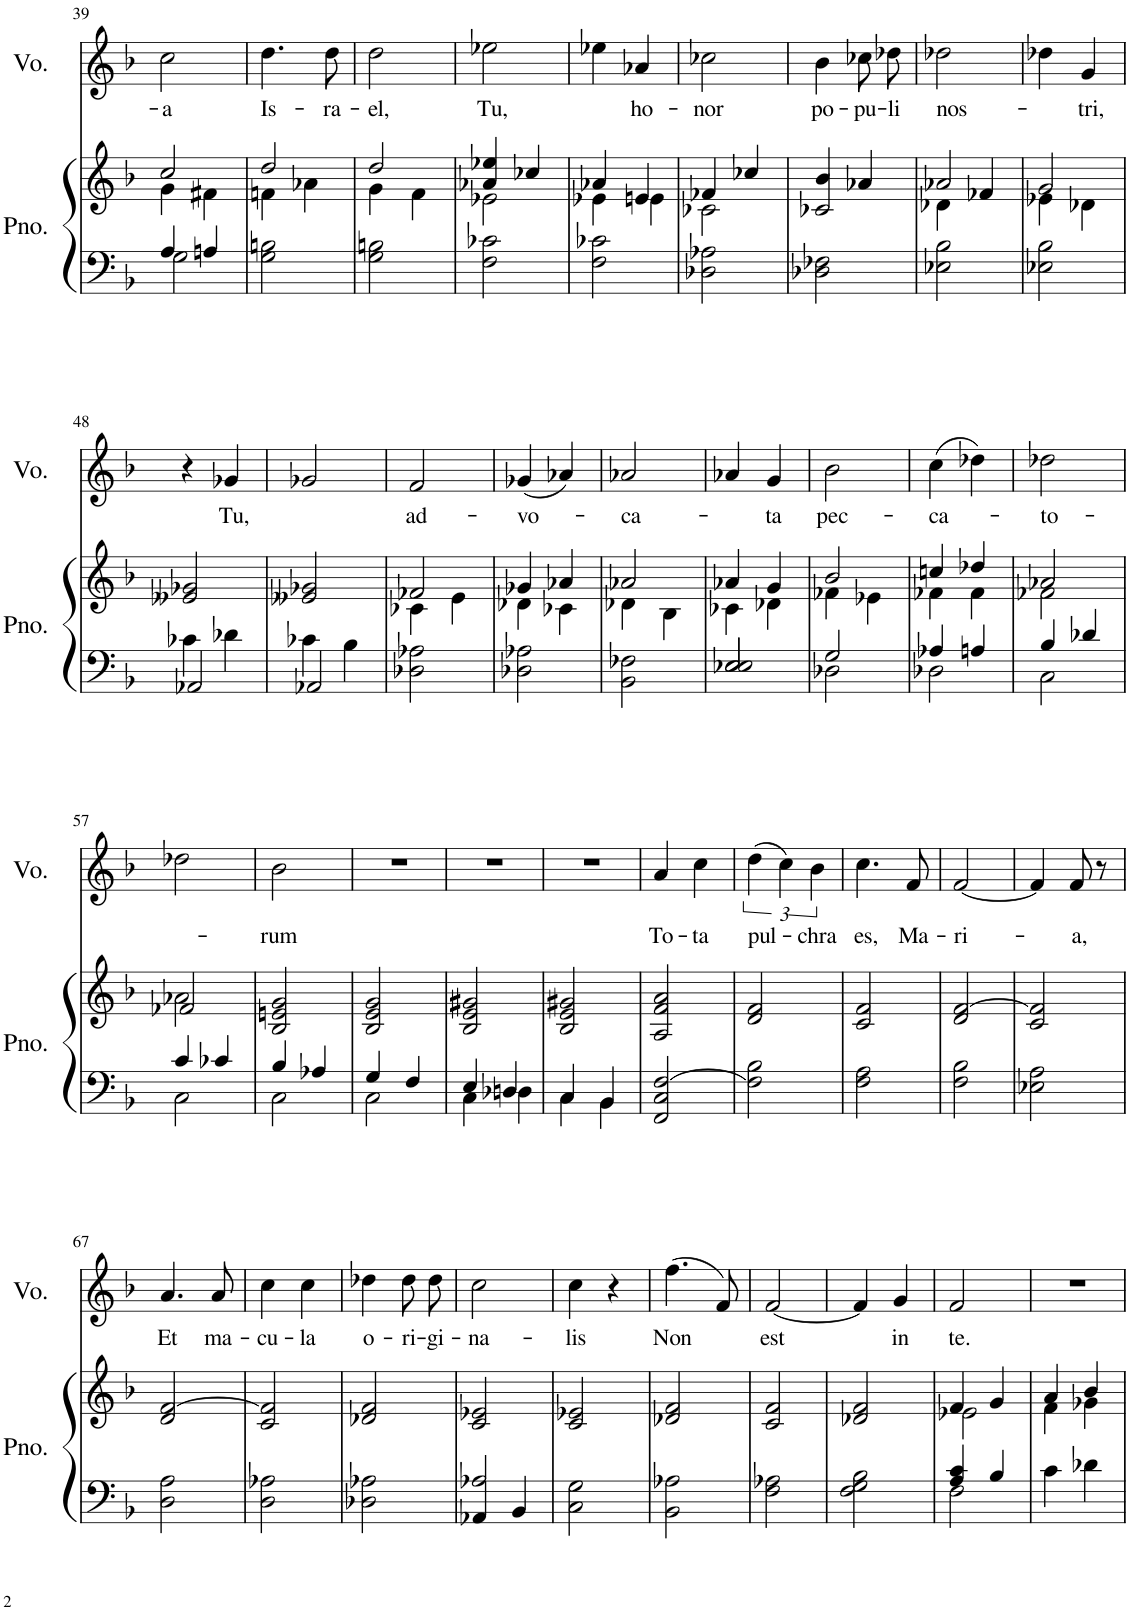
**kern	**kern	**kern	**text
*part2	*part2	*part1	*part1
*staff3	*staff2	*staff1	*staff1
*I"Piano	*	*I"Voice	*
*I'Pno.	*	*I'Vo.	*
!!LO:PB:g=z
*clefF4	*clefG2	*clefG2	*
*k[b-]	*k[b-]	*k[b-]	*
*M2/4	*M2/4	*M2/4	*
=39	=39	=39	=39
*^	*^	*	*
!	!	!	!	!	!LO:LY:b
2G\	4A/	2cc/	4g\	2cc\	-a
.	4An/	.	4f#X\	.	.
=40	=40	=40	=40	=40	=40
!	!	!	!	!	!LO:LY:b
*v	*v	*	*	*	*
2G\ 2Bn\	2dd/	4fn\	4.dd\	Is-
.	.	4a-X\	.	.
!	!	!	!	!LO:LY:b
.	.	.	8dd\	-ra-
=41	=41	=41	=41	=41
!	!	!	!	!LO:LY:b
2G\ 2Bn\	2dd/	4g\	2dd\	-el,
.	.	4f\	.	.
=42	=42	=42	=42	=42
!	!	!	!	!LO:LY:b
2F\ 2c-X\	2e-X\	4a-X/ 4ee-X/	2ee-X\	Tu,
.	.	4cc-X/	.	.
=43	=43	=43	=43	=43
2F\ 2c-X\	4e-X\	4a-X/	4ee-X\	.
!	!	!	!	!LO:LY:b
.	4e-/	4en\	4a-X/	ho-
=44	=44	=44	=44	=44
!	!	!	!	!LO:LY:b
2D-X\ 2A-X\	2c-X\	4f-X/	2cc-X\	-nor
.	.	4cc-X/	.	.
=45	=45	=45	=45	=45
!	!	!	!	!LO:LY:b
2D-X\ 2F-X\	2c-X/	4b-/	4b-\	po-
!	!	!	!	!LO:LY:b
.	.	4a-X/	8cc-X\L	-pu-
!	!	!	!	!LO:LY:b
.	.	.	8dd-X\J	-li
=46	=46	=46	=46	=46
!	!	!	!	!LO:LY:b
2E-X\ 2B-\	4d-X\	2a-X/	2dd-X\	nos-
.	4f-X/	.	.	.
=47	=47	=47	=47	=47
2E-X\ 2B-\	4e-X\	2g/	4dd-X\	.
!	!	!	!	!LO:LY:b
.	4d-X\	.	4g/	tri,
*	*v	*v	*	*
!!LO:LB:g=z
=48	=48	=48	=48
*^	*	*	*
2AA-X/	4c-X\	2e--X/ 2g-X/	4r	.
!	!	!	!	!LO:LY:b
.	4d-X\	.	4g-X/	Tu,
=49	=49	=49	=49	=49
2AA-X/	4c-X\	2e--X/ 2g-X/	2g-X/	.
.	4B-\	.	.	.
=50	=50	=50	=50	=50
*	*	*^	*	*
!	!	!	!	!	!LO:LY:b
*v	*v	*	*	*	*
2D-X\ 2A-X\	4c-X\	2f-X/	2f/	ad-
.	4e\	.	.	.
=51	=51	=51	=51	=51
!	!	!	!	!LO:LY:b
2D-X\ 2A-X\	4d-X\	4g-X/	(4g-X/	-vo-
.	4c-X\	4a-X/	4a-X/)	.
=52	=52	=52	=52	=52
!	!	!	!	!LO:LY:b
2BB-\ 2F-X\	4d-X\	2a-X/	2a-X/	-ca-
.	4B-\	.	.	.
=53	=53	=53	=53	=53
*^	*	*	*	*
2E-X/	2E-/ 2E-/	4c-X\	4a-X/	4a-X/	.
!	!	!	!	!	!LO:LY:b
.	.	4d-X\	4g/	4g/	-ta
=54	=54	=54	=54	=54	=54
!	!	!	!	!	!LO:LY:b
2D-X\	2G/	4f-X\	2b-/	2b-\	pec-
.	.	4e-X\	.	.	.
=55	=55	=55	=55	=55	=55
!	!	!	!	!	!LO:LY:b
2D-X\	4A-X/	4f-X\	4ccn/	(4cc\	-ca-
.	4An/	4f-\	4dd-X/	4dd-X\)	.
=56	=56	=56	=56	=56	=56
!	!	!	!	!	!LO:LY:b
2C\	4B-/	2f-X\	2a-X/	2dd-X\	-to-
.	4d-X/	.	.	.	.
!!LO:LB:g=z
=57	=57	=57	=57	=57	=57
2C\	4c/	2f-X/	2a-X\	2dd-X\	.
.	4c-X/	.	.	.	.
*	*	*v	*v	*	*
=58	=58	=58	=58	=58
!	!	!	!	!LO:LY:b
2C\	4B-/	2B-/ 2en/ 2g/	2b-\	-rum
.	4A-X/	.	.	.
=59	=59	=59	=59	=59
2C\	4G/	2B-/ 2e/ 2g/	2r	.
.	4F/	.	.	.
=60	=60	=60	=60	=60
4C\	4E/	2B-/ 2e/ 2g#X/	2r	.
4D-X/	4Dn\	.	.	.
=61	=61	=61	=61	=61
4C/	4C\	2B-/ 2e/ 2g#X/	2r	.
4BB-/	4BB-\	.	.	.
=62	=62	=62	=62	=62
!	!	!	!	!LO:LY:b
*v	*v	*	*	*
2FF/ 2C/ [2F/	2A/ 2f/ 2a/	4a/	To-
!	!	!	!LO:LY:b
.	.	4cc\	-ta
=63	=63	=63	=63
!	!	!	!LO:LY:b
2F\] 2B-\	2d/ 2f/	(6dd\	pul-
.	.	6cc\)	.
!	!	!	!LO:LY:b
.	.	6b-\	-chra
=64	=64	=64	=64
!	!	!	!LO:LY:b
2F\ 2A\	2c/ 2f/	4.cc\	es,
!	!	!	!LO:LY:b
.	.	8f/	Ma-
=65	=65	=65	=65
!	!	!	!LO:LY:b
2F\ 2B-\	2d/ [2f/	[2f/	-ri-
=66	=66	=66	=66
2E-X\ 2A\	2c/ 2f/]	4f/]	.
!	!	!	!LO:LY:b
.	.	8f/	-a,
.	.	8r	.
!!LO:LB:g=z
=67	=67	=67	=67
!	!	!	!LO:LY:b
2D\ 2A\	2d/ [2f/	4.a/	Et
!	!	!	!LO:LY:b
.	.	8a/	ma-
=68	=68	=68	=68
!	!	!	!LO:LY:b
2D\ 2A-X\	2c/ 2f/]	4cc\	-cu-
!	!	!	!LO:LY:b
.	.	4cc\	-la
=69	=69	=69	=69
!	!	!	!LO:LY:b
2D-X\ 2A-X\	2d-X/ 2f/	4dd-X\	o-
!	!	!	!LO:LY:b
.	.	8dd-\L	-ri-
!	!	!	!LO:LY:b
.	.	8dd-\J	-gi-
=70	=70	=70	=70
*^	*	*	*
!	!	!	!	!LO:LY:b
4AA-X/	2A-X/	2c/ 2e-X/	2cc\	-na-
4BB-/	.	.	.	.
*v	*v	*	*	*
=71	=71	=71	=71
!	!	!	!LO:LY:b
2C\ 2G\	2c/ 2e-X/	4cc\	-lis
.	.	4r	.
=72	=72	=72	=72
!	!	!	!LO:LY:b
2BB-\ 2A-X\	2d-X/ 2f/	(4.ff\	Non
.	.	8f/)	.
=73	=73	=73	=73
!	!	!	!LO:LY:b
2F\ 2A-X\	2c/ 2f/	[2f/	est
=74	=74	=74	=74
2F\ 2G\ 2B-\	2d-X/ 2f/	4f/]	.
!	!	!	!LO:LY:b
.	.	4g/	in
=75	=75	=75	=75
*^	*^	*	*
!	!	!	!	!	!LO:LY:b
4A/ 4c/	2F\	4f/	2e-X\	2f/	te.
4B-/	.	4g/	.	.	.
*v	*v	*	*	*	*
=76	=76	=76	=76	=76
4c\	4a/	4f\	2r	.
4d-X\	4b-/	4g-X\	.	.
*	*v	*v	*	*
=	=	=	=
*-	*-	*-	*-
